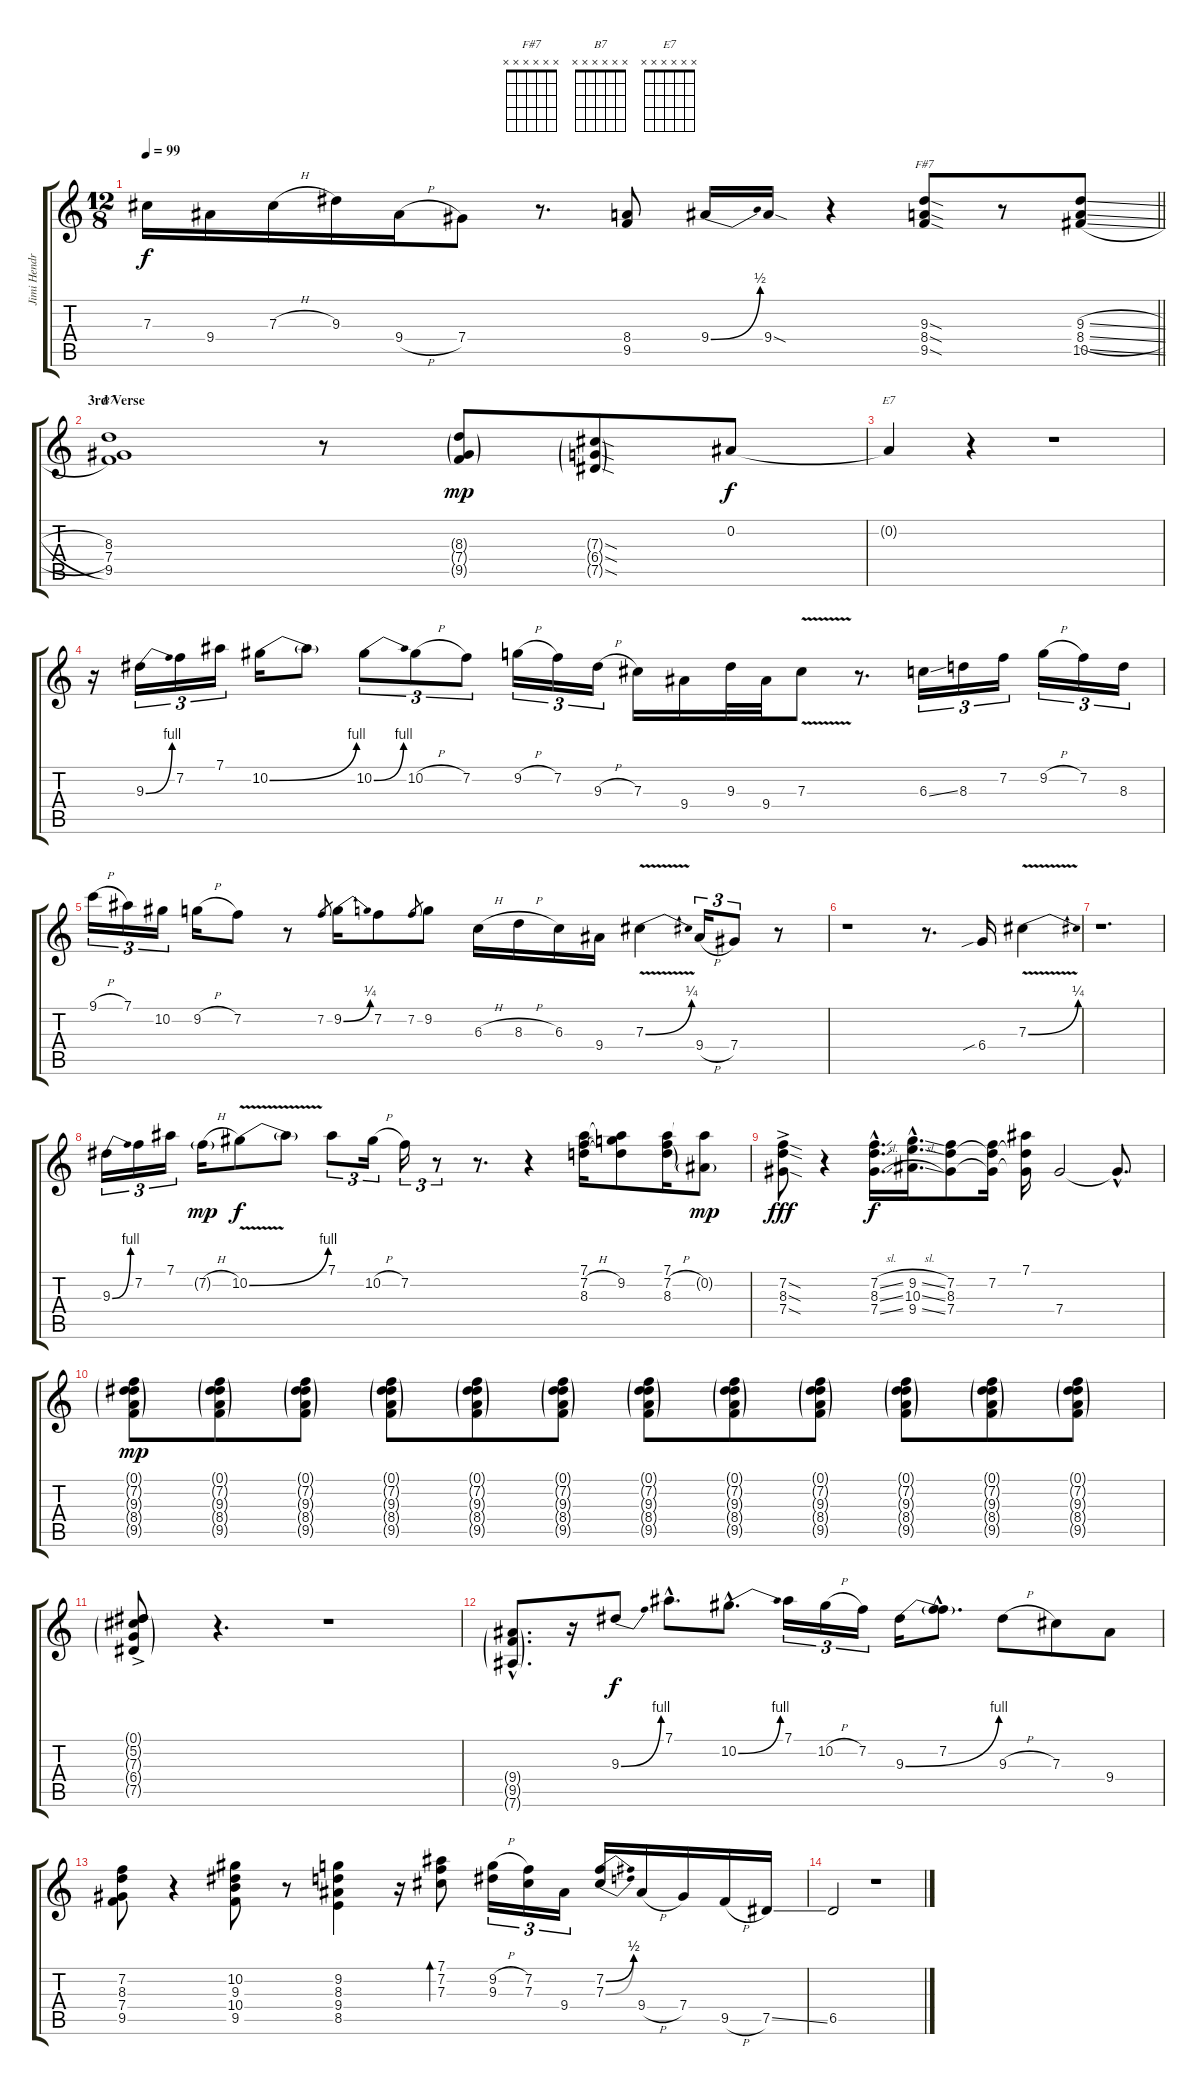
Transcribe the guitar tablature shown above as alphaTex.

\track ("Jimi Hendrix (Guitar)" "Jimi Hendr") {instrument overdrivenguitar}
\staff {score tabs}
\tuning (Eb4 Bb3 Gb3 Db3 Ab2 Eb2) {hide}
\chord ("F#7" x x x x x x)
\chord ("B7" x x x x x x)
\chord ("E7" x x x x x x)
\ts (12 8)
\tempo 99
\clef g2
\barLineRight lightlight
\ks c
7.3.16{dy f} 9.4.16 7.3{h}.16 9.3.16 9.4{h}.16 7.4.8 r.8{d} (8.4 9.5).8 9.4{be (bend 0 0 60 2)}.16 9.4{sod}.16 r.4 (9.3{sod} 8.4{sod} 9.5{sod}).8{ch "F#7"} r.8 (9.3{sl} 8.4{sl} 10.5{sl}).8 |
\section ("" "3rd Verse")
(8.3 7.4 9.5).1{ch "B7"} r.8 (8.3{g} 7.4{g} 9.5{g}).8{dy mp} (7.3{sod g} 6.4{sod g} 7.5{sod g}).8 0.2.8{dy f} |
0.2{t}.4{ch "E7"} r.4 r.1 |
r.16 9.3{be (bend 0 0 60 4)}.16{tu (3 2)} 7.2.16{tu (3 2)} 7.1.16{tu (3 2)} 10.2{be (bend 0 0 60 4)}.16 10.2{t}.8 10.2{be (bend 0 0 60 4)}.8{tu (3 2)} 10.2{h}.8{tu (3 2)} 7.2.8{tu (3 2)} 9.2{h}.16{tu (3 2)} 7.2.16{tu (3 2)} 9.3{h}.16{tu (3 2)} 7.3.16 9.4.16 9.3.32 9.4.32 7.3{v}.8 r.8{d} 6.3{ss}.16{tu (3 2)} 8.3.16{tu (3 2)} 7.2.16{tu (3 2)} 9.2{h}.16{tu (3 2)} 7.2.16{tu (3 2)} 8.3.16{tu (3 2)} |
9.1{h}.16{tu (3 2)} 7.1.16{tu (3 2)} 10.2.16{tu (3 2)} 9.2{h}.16 7.2.8 r.8 7.2.8{gr} 9.2{be (bend 0 0 60 1)}.16 7.2.8 7.2.8{gr} 9.2.8 6.3{h}.16 8.3{h}.16 6.3.16 9.4.16 7.3{be (bend 0 0 60 1) v}.4 9.4{h}.16{tu (3 2)} 7.4.8{tu (3 2)} r.8 |
r.1 r.8{d} 6.4{sib}.16 7.3{be (bend 0 0 60 1) v}.4 |
r.1{d} |
9.3{be (bend 0 0 60 4)}.16{tu (3 2)} 7.2.16{tu (3 2)} 7.1.16{tu (3 2)} 7.2{h g}.16{dy mp} 10.2{be (bend 0 0 60 4) v}.8{dy f} 10.2{t}.8 7.1.8{tu (3 2)} 10.2{h}.16{tu (3 2)} 7.2.16{tu (3 2)} r.8{tu (3 2)} r.8{d} r.4 (7.1 7.2{h} 8.3).16 (7.1{t} 9.2 8.3{t}).8 (7.1 7.2{h} 8.3).16 (7.1{t} 0.2{g}).8{dy mp} |
(7.2{sod ac} 8.3{sod} 7.4{sod}).8{dy fff} r.4 (7.2{sl hac} 8.3{sl hac} 7.4{sl hac}).16{d dy f} (9.2{sl hac} 10.3{sl hac} 9.4{sl hac}).16{d} (7.2 8.3 7.4).8 (7.2 8.3{t} 7.4{t}).16 (7.1 8.3{t} 7.4{t}).16 7.4.2 7.4{hac t}.8{d} |
(0.1{g} 7.2{g} 9.3{g} 8.4{g} 9.5{g}).8{dy mp} (0.1{g} 7.2{g} 9.3{g} 8.4{g} 9.5{g}).8 (0.1{g} 7.2{g} 9.3{g} 8.4{g} 9.5{g}).8 (0.1{g} 7.2{g} 9.3{g} 8.4{g} 9.5{g}).8 (0.1{g} 7.2{g} 9.3{g} 8.4{g} 9.5{g}).8 (0.1{g} 7.2{g} 9.3{g} 8.4{g} 9.5{g}).8 (0.1{g} 7.2{g} 9.3{g} 8.4{g} 9.5{g}).8 (0.1{g} 7.2{g} 9.3{g} 8.4{g} 9.5{g}).8 (0.1{g} 7.2{g} 9.3{g} 8.4{g} 9.5{g}).8 (0.1{g} 7.2{g} 9.3{g} 8.4{g} 9.5{g}).8 (0.1{g} 7.2{g} 9.3{g} 8.4{g} 9.5{g}).8 (0.1{g} 7.2{g} 9.3{g} 8.4{g} 9.5{g}).8 |
(0.1{g ac} 5.2{g} 7.3{g} 6.4{g} 7.5{g}).8 r.4{d} r.1 |
(9.4{g hac} 9.5{g hac} 7.6{g hac}).8{d} r.16 9.3{be (bend 0 0 60 4)}.8{dy f} 7.1{hac}.8{d} 10.2{be (bend 0 0 60 4) hac}.8{d} 7.1.16{tu (3 2)} 10.2{h}.16{tu (3 2)} 7.2.16{tu (3 2)} 9.3{be (bend 0 0 60 4)}.16 (7.2{hac} 9.3{hac t}).8{d} 9.3{h}.8 7.3.8 9.4.8 |
(7.2 8.3 7.4 9.5).8 r.4 (10.2 9.3 10.4 9.5).8 r.8 (9.2 8.3 9.4 8.5).4 r.16 (7.1 7.2 7.3).8{bd 240} (9.2{h} 9.3).16{tu (3 2)} (7.2 7.3).16{tu (3 2)} 9.4.16{tu (3 2)} (7.2{be (bend 0 0 60 2)} 7.3{be (bend 0 0 60 2)}).16 9.4{h}.16 7.4.16 9.5{h}.16 7.5{ss}.16 |
6.5.2 r.1
